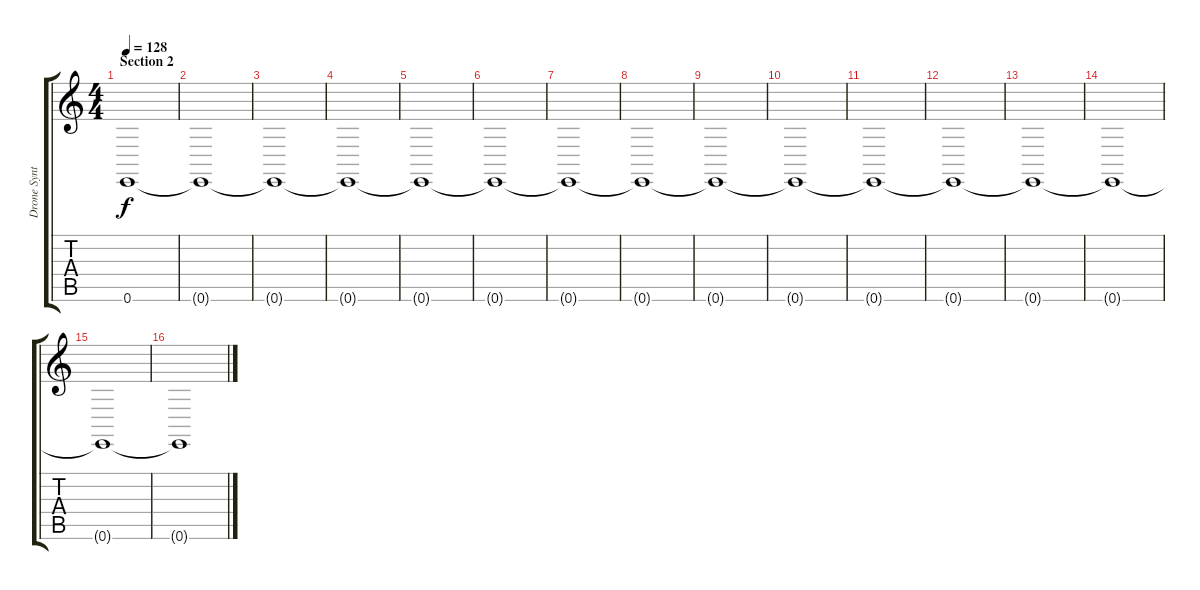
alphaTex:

\track ("Drone Synth Strings" "Drone Synt") {instrument synthstrings1}
\staff {score tabs}
\tuning (E4 B3 G3 D3 A2 E2) {hide}
\ts (4 4)
\section ("" "Section 2")
\tempo 128
\clef g2
\ks c
0.6{t}.1{dy f} |
0.6{t}.1 |
0.6{t}.1 |
0.6{t}.1 |
0.6{t}.1 |
0.6{t}.1 |
0.6{t}.1 |
0.6{t}.1 |
0.6{t}.1 |
0.6{t}.1 |
0.6{t}.1 |
0.6{t}.1 |
0.6{t}.1 |
0.6{t}.1 |
0.6{t}.1 |
0.6{t}.1
